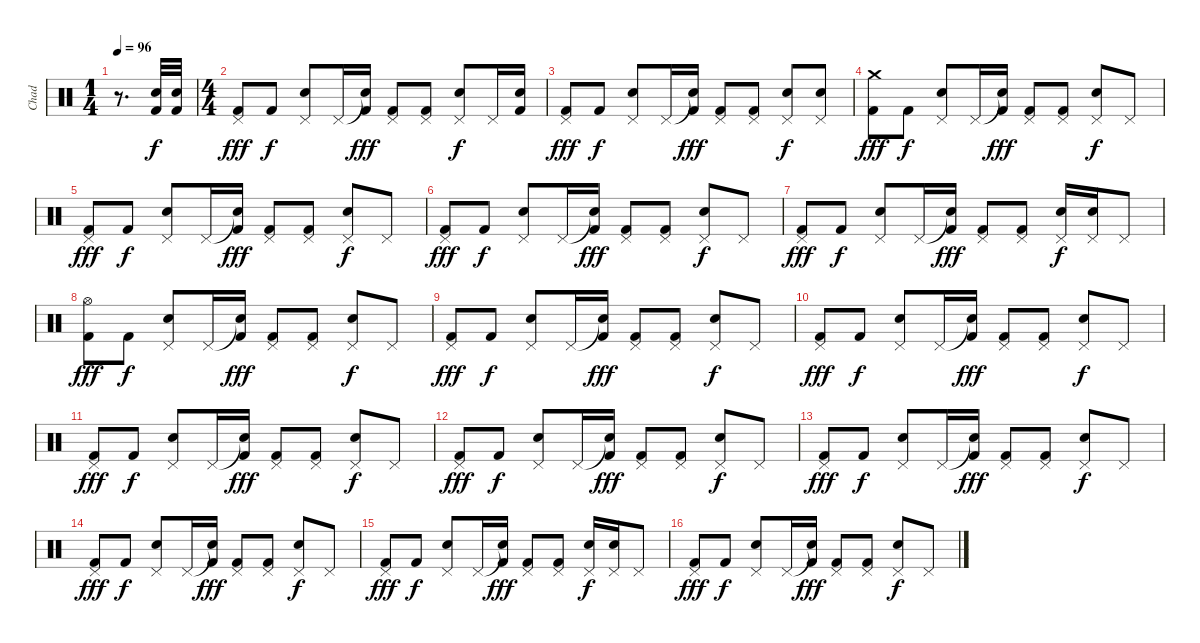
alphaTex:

\track ("Chad" "Chad") {instrument percussion}
\staff {score}
\articulation defaults
\ts (1 4)
\tempo 96
\clef neutral
\ks c
r.8{d dy f} ("Kick (hit) 2" "Snare (hit) 2").32 ("Kick (hit) 2" "Snare (hit) 2").32 |
\ts (4 4)
("Pedal Hi-Hat (hit)" "Kick (hit) 2").8{dy fff} "Kick (hit) 2".8{dy f} ("Pedal Hi-Hat (hit)" "Snare (hit) 2").8 "Pedal Hi-Hat (hit)".16 ("Snare (hit)"{t} "Kick (hit) 2").16{dy fff} ("Pedal Hi-Hat (hit)" "Kick (hit) 2").8 ("Pedal Hi-Hat (hit)" "Kick (hit) 2").8 ("Pedal Hi-Hat (hit)" "Snare (hit) 2").8{dy f} "Pedal Hi-Hat (hit)".16 ("Kick (hit) 2" "Snare (hit) 2").16 |
("Pedal Hi-Hat (hit)" "Kick (hit) 2").8{dy fff} "Kick (hit) 2".8{dy f} ("Pedal Hi-Hat (hit)" "Snare (hit) 2").8 "Pedal Hi-Hat (hit)".16 ("Snare (hit)"{t} "Kick (hit) 2").16{dy fff} ("Pedal Hi-Hat (hit)" "Kick (hit) 2").8 ("Pedal Hi-Hat (hit)" "Kick (hit) 2").8 ("Pedal Hi-Hat (hit)" "Snare (hit) 2").8{dy f} ("Pedal Hi-Hat (hit)" "Snare (hit) 2").8 |
("Crash medium (hit)" "Kick (hit) 2").8{dy fff} "Kick (hit) 2".8{dy f} ("Pedal Hi-Hat (hit)" "Snare (hit) 2").8 "Pedal Hi-Hat (hit)".16 ("Snare (hit)"{t} "Kick (hit) 2").16{dy fff} ("Pedal Hi-Hat (hit)" "Kick (hit) 2").8 ("Pedal Hi-Hat (hit)" "Kick (hit) 2").8 ("Pedal Hi-Hat (hit)" "Snare (hit) 2").8{dy f} "Pedal Hi-Hat (hit)".8 |
("Pedal Hi-Hat (hit)" "Kick (hit) 2").8{dy fff} "Kick (hit) 2".8{dy f} ("Pedal Hi-Hat (hit)" "Snare (hit) 2").8 "Pedal Hi-Hat (hit)".16 ("Snare (hit)"{t} "Kick (hit) 2").16{dy fff} ("Pedal Hi-Hat (hit)" "Kick (hit) 2").8 ("Pedal Hi-Hat (hit)" "Kick (hit) 2").8 ("Pedal Hi-Hat (hit)" "Snare (hit) 2").8{dy f} "Pedal Hi-Hat (hit)".8 |
("Pedal Hi-Hat (hit)" "Kick (hit) 2").8{dy fff} "Kick (hit) 2".8{dy f} ("Pedal Hi-Hat (hit)" "Snare (hit) 2").8 "Pedal Hi-Hat (hit)".16 ("Snare (hit)"{t} "Kick (hit) 2").16{dy fff} ("Pedal Hi-Hat (hit)" "Kick (hit) 2").8 ("Pedal Hi-Hat (hit)" "Kick (hit) 2").8 ("Pedal Hi-Hat (hit)" "Snare (hit) 2").8{dy f} "Pedal Hi-Hat (hit)".8 |
("Pedal Hi-Hat (hit)" "Kick (hit) 2").8{dy fff} "Kick (hit) 2".8{dy f} ("Pedal Hi-Hat (hit)" "Snare (hit) 2").8 "Pedal Hi-Hat (hit)".16 ("Snare (hit)"{t} "Kick (hit) 2").16{dy fff} ("Pedal Hi-Hat (hit)" "Kick (hit) 2").8 ("Pedal Hi-Hat (hit)" "Kick (hit) 2").8 ("Pedal Hi-Hat (hit)" "Snare (hit) 2").16{dy f} ("Pedal Hi-Hat (hit)" "Snare (hit) 2").16 "Pedal Hi-Hat (hit)".8 |
("Hi-Hat (open)" "Kick (hit) 2").8{dy fff} "Kick (hit) 2".8{dy f} ("Pedal Hi-Hat (hit)" "Snare (hit) 2").8 "Pedal Hi-Hat (hit)".16 ("Snare (hit)"{t} "Kick (hit) 2").16{dy fff} ("Pedal Hi-Hat (hit)" "Kick (hit) 2").8 ("Pedal Hi-Hat (hit)" "Kick (hit) 2").8 ("Pedal Hi-Hat (hit)" "Snare (hit) 2").8{dy f} "Pedal Hi-Hat (hit)".8 |
("Pedal Hi-Hat (hit)" "Kick (hit) 2").8{dy fff} "Kick (hit) 2".8{dy f} ("Pedal Hi-Hat (hit)" "Snare (hit) 2").8 "Pedal Hi-Hat (hit)".16 ("Snare (hit)"{t} "Kick (hit) 2").16{dy fff} ("Pedal Hi-Hat (hit)" "Kick (hit) 2").8 ("Pedal Hi-Hat (hit)" "Kick (hit) 2").8 ("Pedal Hi-Hat (hit)" "Snare (hit) 2").8{dy f} "Pedal Hi-Hat (hit)".8 |
("Pedal Hi-Hat (hit)" "Kick (hit) 2").8{dy fff} "Kick (hit) 2".8{dy f} ("Pedal Hi-Hat (hit)" "Snare (hit) 2").8 "Pedal Hi-Hat (hit)".16 ("Snare (hit)"{t} "Kick (hit) 2").16{dy fff} ("Pedal Hi-Hat (hit)" "Kick (hit) 2").8 ("Pedal Hi-Hat (hit)" "Kick (hit) 2").8 ("Pedal Hi-Hat (hit)" "Snare (hit) 2").8{dy f} "Pedal Hi-Hat (hit)".8 |
("Pedal Hi-Hat (hit)" "Kick (hit) 2").8{dy fff} "Kick (hit) 2".8{dy f} ("Pedal Hi-Hat (hit)" "Snare (hit) 2").8 "Pedal Hi-Hat (hit)".16 ("Snare (hit)"{t} "Kick (hit) 2").16{dy fff} ("Pedal Hi-Hat (hit)" "Kick (hit) 2").8 ("Pedal Hi-Hat (hit)" "Kick (hit) 2").8 ("Pedal Hi-Hat (hit)" "Snare (hit) 2").8{dy f} "Pedal Hi-Hat (hit)".8 |
("Pedal Hi-Hat (hit)" "Kick (hit) 2").8{dy fff} "Kick (hit) 2".8{dy f} ("Pedal Hi-Hat (hit)" "Snare (hit) 2").8 "Pedal Hi-Hat (hit)".16 ("Snare (hit)"{t} "Kick (hit) 2").16{dy fff} ("Pedal Hi-Hat (hit)" "Kick (hit) 2").8 ("Pedal Hi-Hat (hit)" "Kick (hit) 2").8 ("Pedal Hi-Hat (hit)" "Snare (hit) 2").8{dy f} "Pedal Hi-Hat (hit)".8 |
("Pedal Hi-Hat (hit)" "Kick (hit) 2").8{dy fff} "Kick (hit) 2".8{dy f} ("Pedal Hi-Hat (hit)" "Snare (hit) 2").8 "Pedal Hi-Hat (hit)".16 ("Snare (hit)"{t} "Kick (hit) 2").16{dy fff} ("Pedal Hi-Hat (hit)" "Kick (hit) 2").8 ("Pedal Hi-Hat (hit)" "Kick (hit) 2").8 ("Pedal Hi-Hat (hit)" "Snare (hit) 2").8{dy f} "Pedal Hi-Hat (hit)".8 |
("Pedal Hi-Hat (hit)" "Kick (hit) 2").8{dy fff} "Kick (hit) 2".8{dy f} ("Pedal Hi-Hat (hit)" "Snare (hit) 2").8 "Pedal Hi-Hat (hit)".16 ("Snare (hit)"{t} "Kick (hit) 2").16{dy fff} ("Pedal Hi-Hat (hit)" "Kick (hit) 2").8 ("Pedal Hi-Hat (hit)" "Kick (hit) 2").8 ("Pedal Hi-Hat (hit)" "Snare (hit) 2").8{dy f} "Pedal Hi-Hat (hit)".8 |
("Pedal Hi-Hat (hit)" "Kick (hit) 2").8{dy fff} "Kick (hit) 2".8{dy f} ("Pedal Hi-Hat (hit)" "Snare (hit) 2").8 "Pedal Hi-Hat (hit)".16 ("Snare (hit)"{t} "Kick (hit) 2").16{dy fff} ("Pedal Hi-Hat (hit)" "Kick (hit) 2").8 ("Pedal Hi-Hat (hit)" "Kick (hit) 2").8 ("Pedal Hi-Hat (hit)" "Snare (hit) 2").16{dy f} ("Pedal Hi-Hat (hit)" "Snare (hit) 2").16 "Pedal Hi-Hat (hit)".8 |
("Pedal Hi-Hat (hit)" "Kick (hit) 2").8{dy fff} "Kick (hit) 2".8{dy f} ("Pedal Hi-Hat (hit)" "Snare (hit) 2").8 "Pedal Hi-Hat (hit)".16 ("Snare (hit)"{t} "Kick (hit) 2").16{dy fff} ("Pedal Hi-Hat (hit)" "Kick (hit) 2").8 ("Pedal Hi-Hat (hit)" "Kick (hit) 2").8 ("Pedal Hi-Hat (hit)" "Snare (hit) 2").8{dy f} "Pedal Hi-Hat (hit)".8
